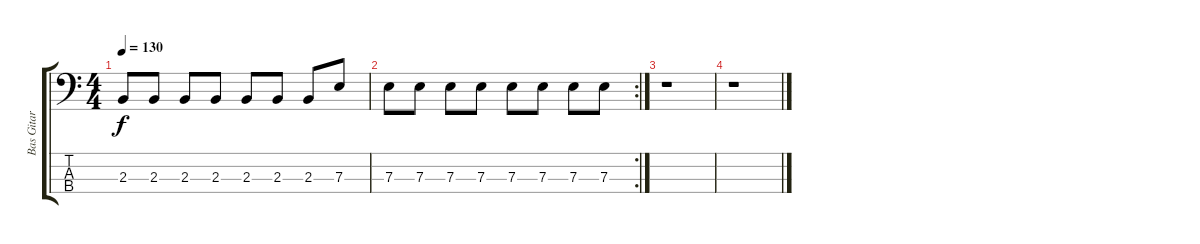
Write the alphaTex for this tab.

\track ("Bas Gitar" "Bas Gitar") {instrument electricbassfinger}
\staff {score tabs}
\tuning (G2 D2 A1 E1) {hide}
\ts (4 4)
\tempo 130
\clef f4
\ks c
2.3.8{dy f} 2.3.8 2.3.8 2.3.8 2.3.8 2.3.8 2.3.8 7.3.8 |
\rc 2
7.3.8 7.3.8 7.3.8 7.3.8 7.3.8 7.3.8 7.3.8 7.3.8 |
r.1 |
r.1
